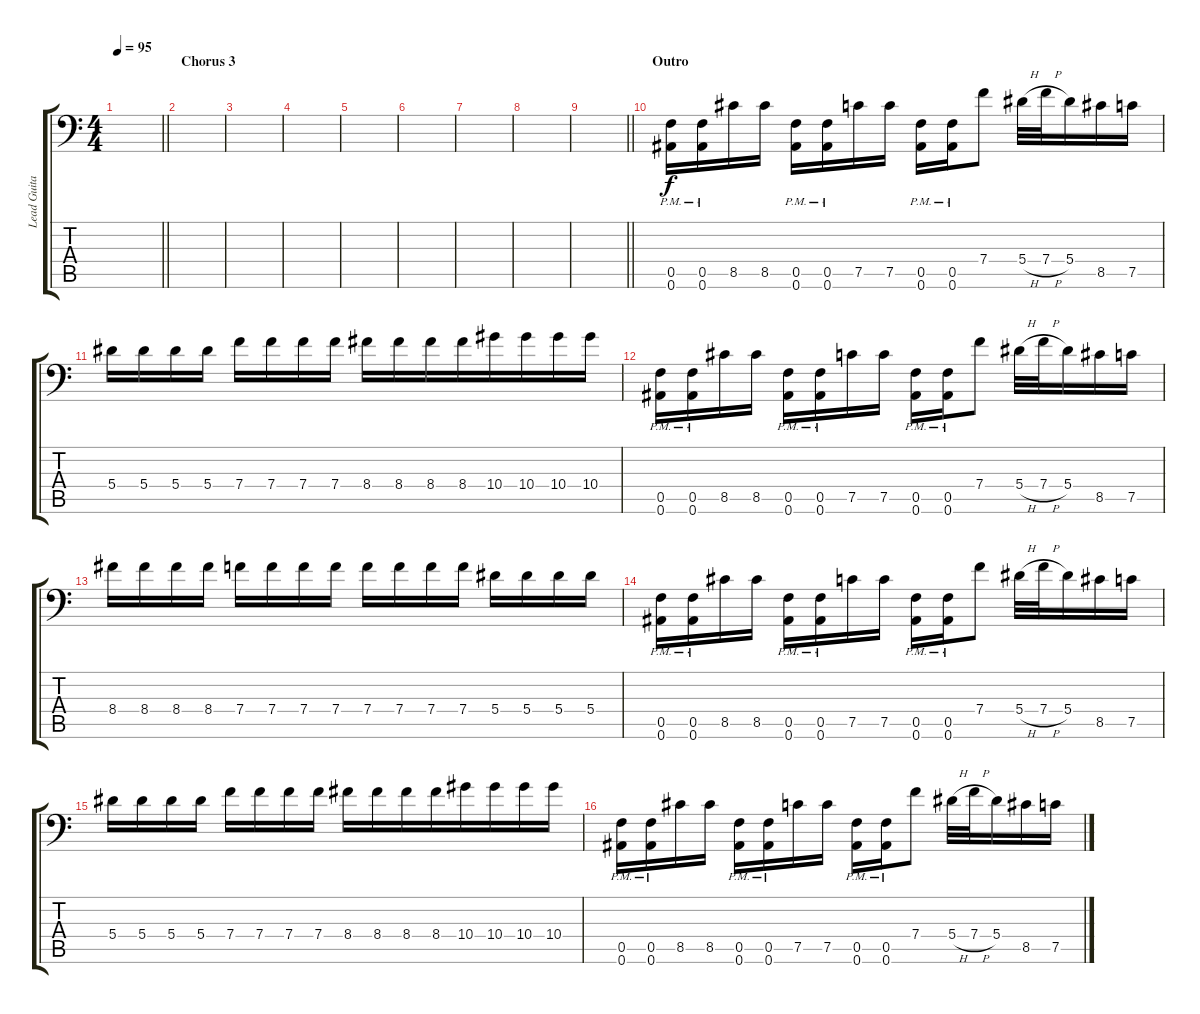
\track ("Lead Guitar 1" "Lead Guita") {instrument distortionguitar}
\staff {score tabs}
\tuning (C4 G3 Eb3 Bb2 F2 Bb1) {hide}
\ts (4 4)
\tempo 95
\clef f4
\barLineRight lightlight
\ks c
|
\section ("" "Chorus 3")
|
|
|
|
|
|
|
\barLineRight lightlight
|
\section ("" "Outro")
(0.5{pm} 0.6{pm}).16 (0.5{pm} 0.6{pm}).16{beam merge} 8.5.16 8.5.16 (0.5{pm} 0.6{pm}).16 (0.5{pm} 0.6{pm}).16{beam merge} 7.5.16{beam merge} 7.5.16 (0.5{pm} 0.6{pm}).16 (0.5{pm} 0.6{pm}).16 7.4.8 5.4{h}.32{beam merge} 7.4{h}.32{beam merge} 5.4.16 8.5.16 7.5.16 |
5.4.16{beam merge} 5.4.16 5.4.16{beam merge} 5.4.16 7.4.16 7.4.16{beam merge} 7.4.16 7.4.16 8.4.16 8.4.16 8.4.16 8.4.16{beam merge} 10.4.16 10.4.16 10.4.16 10.4.16 |
(0.5{pm} 0.6{pm}).16 (0.5{pm} 0.6{pm}).16{beam merge} 8.5.16 8.5.16 (0.5{pm} 0.6{pm}).16 (0.5{pm} 0.6{pm}).16{beam merge} 7.5.16{beam merge} 7.5.16 (0.5{pm} 0.6{pm}).16 (0.5{pm} 0.6{pm}).16 7.4.8 5.4{h}.32{beam merge} 7.4{h}.32{beam merge} 5.4.16 8.5.16 7.5.16 |
8.4.16 8.4.16 8.4.16 8.4.16 7.4.16 7.4.16 7.4.16{beam merge} 7.4.16 7.4.16 7.4.16 7.4.16 7.4.16 5.4.16 5.4.16 5.4.16 5.4.16 |
(0.5{pm} 0.6{pm}).16 (0.5{pm} 0.6{pm}).16{beam merge} 8.5.16 8.5.16 (0.5{pm} 0.6{pm}).16 (0.5{pm} 0.6{pm}).16{beam merge} 7.5.16{beam merge} 7.5.16 (0.5{pm} 0.6{pm}).16 (0.5{pm} 0.6{pm}).16 7.4.8 5.4{h}.32{beam merge} 7.4{h}.32{beam merge} 5.4.16 8.5.16 7.5.16 |
5.4.16{beam merge} 5.4.16 5.4.16{beam merge} 5.4.16 7.4.16 7.4.16{beam merge} 7.4.16 7.4.16 8.4.16 8.4.16 8.4.16 8.4.16{beam merge} 10.4.16 10.4.16 10.4.16 10.4.16 |
(0.5{pm} 0.6{pm}).16 (0.5{pm} 0.6{pm}).16{beam merge} 8.5.16 8.5.16 (0.5{pm} 0.6{pm}).16 (0.5{pm} 0.6{pm}).16{beam merge} 7.5.16{beam merge} 7.5.16 (0.5{pm} 0.6{pm}).16 (0.5{pm} 0.6{pm}).16 7.4.8 5.4{h}.32{beam merge} 7.4{h}.32{beam merge} 5.4.16 8.5.16 7.5.16
